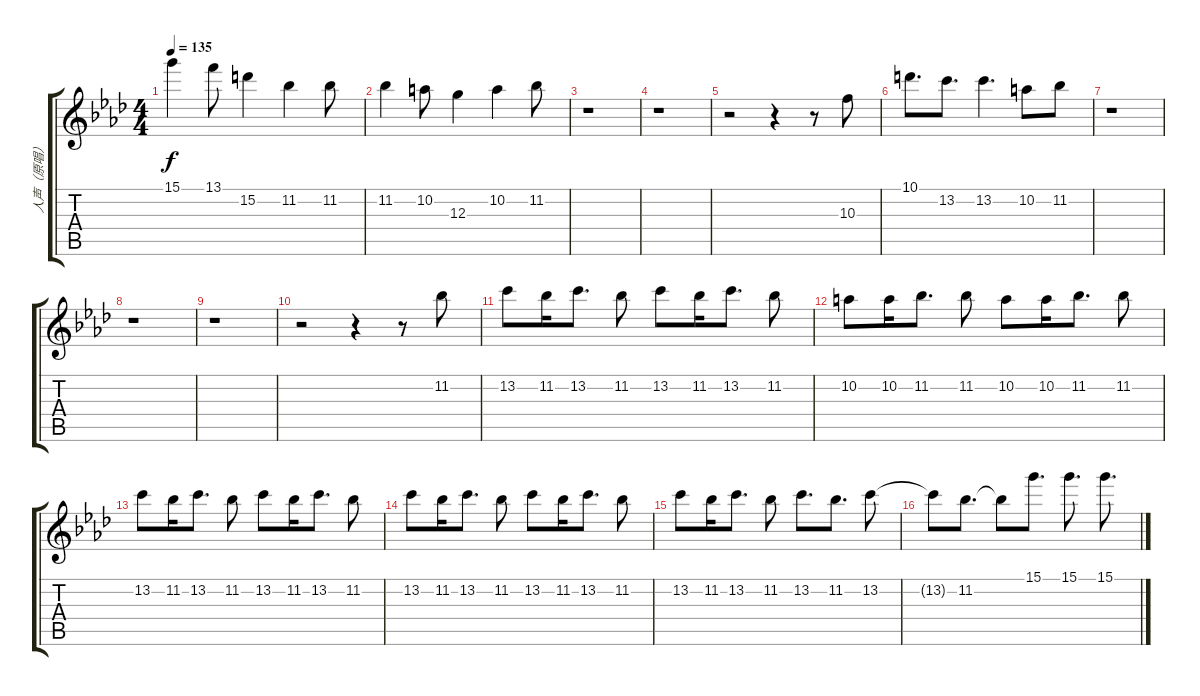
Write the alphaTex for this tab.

\track ("人声（原唱）" "人声（原唱）") {instrument acousticguitarnylon}
\staff {score tabs}
\tuning (E4 B3 G3 D3 A2 E2) {hide}
\ts (4 4)
\tempo 135
\clef g2
\ks ab
15.1.4{dy f} 13.1.8 15.2.4 11.2.4 11.2.8 |
11.2.4 10.2.8 12.3.4 10.2.4 11.2.8 |
r.1 |
r.1 |
r.2 r.4 r.8 10.3.8 |
10.1.8{d} 13.2.8{d} 13.2.4{d} 10.2.8 11.2.8 |
r.1 |
r.1 |
r.1 |
r.2 r.4 r.8 11.2.8 |
13.2.8 11.2.16 13.2.8{d} 11.2.8 13.2.8 11.2.16 13.2.8{d} 11.2.8 |
10.2.8 10.2.16 11.2.8{d} 11.2.8 10.2.8 10.2.16 11.2.8{d} 11.2.8 |
13.2.8 11.2.16 13.2.8{d} 11.2.8 13.2.8 11.2.16 13.2.8{d} 11.2.8 |
13.2.8 11.2.16 13.2.8{d} 11.2.8 13.2.8 11.2.16 13.2.8{d} 11.2.8 |
13.2.8 11.2.16 13.2.8{d} 11.2.8 13.2.8{d} 11.2.8{d} 13.2.8 |
13.2{t}.8 11.2.8{d} 11.2{t}.8 15.1.8{d} 15.1.8{d} 15.1.8{d}
